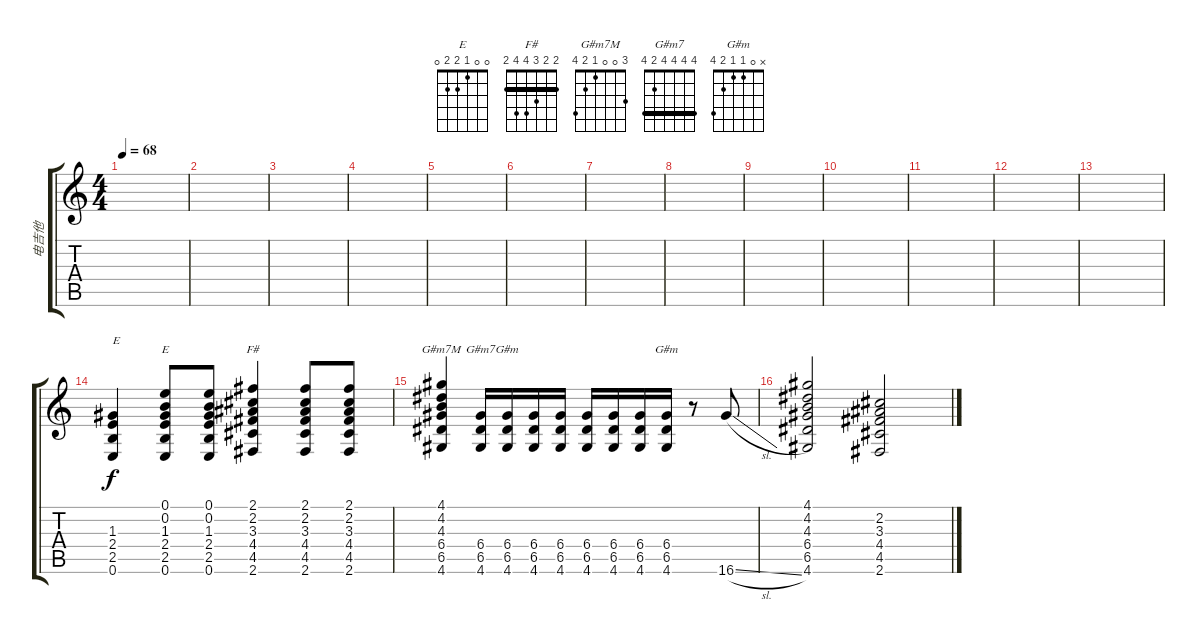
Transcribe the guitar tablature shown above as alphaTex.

\track ("电吉他" "电吉他") {instrument distortionguitar}
\staff {score tabs}
\tuning (E4 B3 G3 D3 A2 E2) {hide}
\chord ("E" 0 0 1 2 2 0)
\chord ("F#" 2 2 3 4 4 2) {barre 2}
\chord ("G#m7M" 3 0 0 1 2 4)
\chord ("G#m7" 4 4 4 4 2 4) {barre 4}
\chord ("G#m" 4 4 4 6 6 4) {firstfret 4 barre 4}
\chord ("G#m" x 0 1 1 2 4)
\ts (4 4)
\tempo 68
\clef g2
\ks c
|
|
|
|
|
|
|
|
|
|
|
|
|
(1.3 2.4 2.5 0.6).4{txt "E"} (0.1 0.2 1.3 2.4 2.5 0.6).8{ch "E"} (0.1 0.2 1.3 2.4 2.5 0.6).8 (2.1 2.2 3.3 4.4 4.5 2.6).4{ch "F#"} (2.1 2.2 3.3 4.4 4.5 2.6).8 (2.1 2.2 3.3 4.4 4.5 2.6).8 |
(4.1 4.2 4.3 6.4 6.5 4.6).4{ch "G#m7M"} (6.4 6.5 4.6).16{ch "G#m7"} (6.4 6.5 4.6).16{ch "G#m"} (6.4 6.5 4.6).16 (6.4 6.5 4.6).16 (6.4 6.5 4.6).16 (6.4 6.5 4.6).16 (6.4 6.5 4.6).16 (6.4 6.5 4.6).16{ch "G#m"} r.8 16.6{sl}.8 |
(4.1 4.2 4.3 6.4 6.5 4.6).2 (2.2 3.3 4.4 4.5 2.6).2
